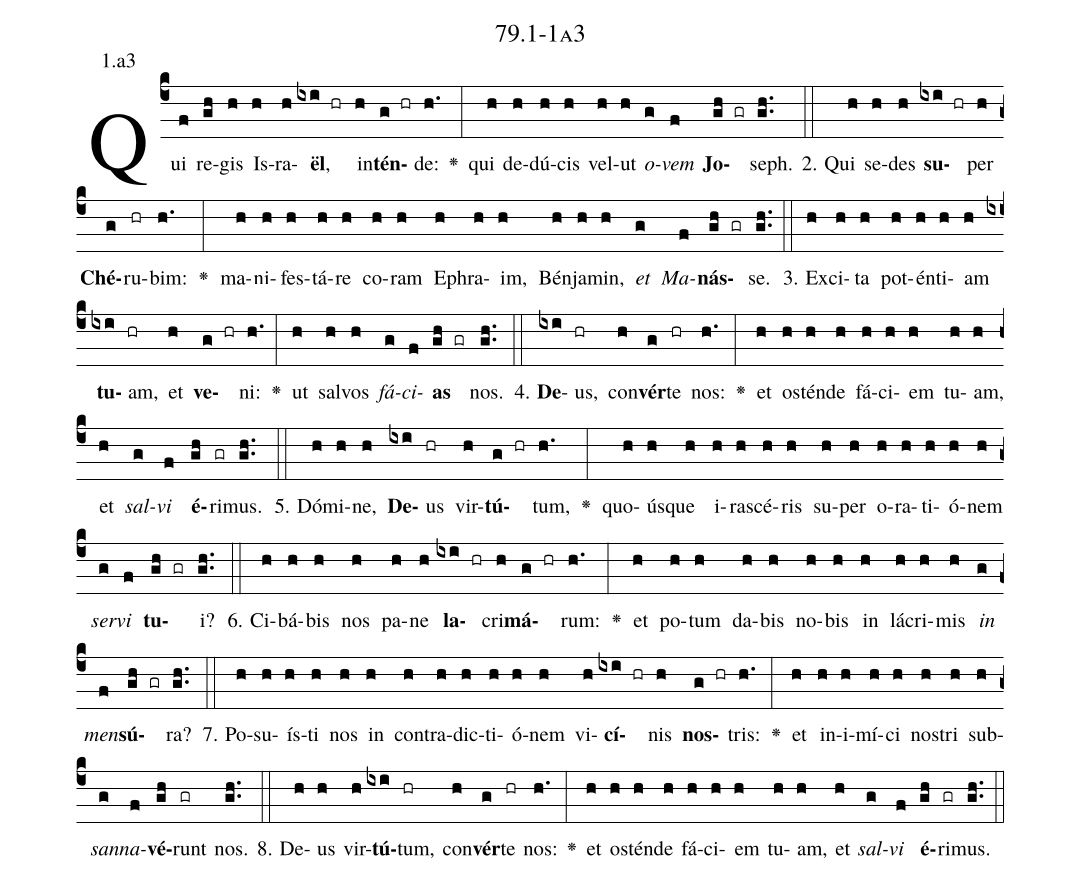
name: 79.1-1a3;
annotation: 1.a3;
%%
(c4)Qui(f) re(gh)gis(h) Is(h)ra(h)<b>ël</b>,(ixi hr) in(h)<b>tén</b>(g hr)de:(h.) <v>\greheightstar</v>(:) qui(h) de(h)dú(h)cis(h) vel(h)ut(h) <i>o</i>(g)<i>vem</i>(f) <b>Jo</b>(gh gr)seph.(gh..) (::)
2. Qui(h) se(h)des(h) <b>su</b>(ixi hr)per(h) <b>Ché</b>(g)ru(hr)bim:(h.) <v>\greheightstar</v>(:) ma(h)ni(h)fes(h)tá(h)re(h) co(h)ram(h) E(h)phra(h)im,(h) Bén(h)ja(h)min,(h) <i>et</i>(g) <i>Ma</i>(f)<b>nás</b>(gh gr)se.(gh..) (::)
3. Ex(h)ci(h)ta(h) pot(h)én(h)ti(h)am(h) <b>tu</b>(ixi)am,(hr) et(h) <b>ve</b>(g hr)ni:(h.) <v>\greheightstar</v>(:) ut(h) sal(h)vos(h) <i>fá</i>(g)<i>ci</i>(f)<b>as</b>(gh gr) nos.(gh..) (::)
4. <b>De</b>(ixi)us,(hr) con(h)<b>vér</b>(g)te(hr) nos:(h.) <v>\greheightstar</v>(:) et(h) os(h)tén(h)de(h) fá(h)ci(h)em(h) tu(h)am,(h) et(h) <i>sal</i>(g)<i>vi</i>(f) <b>é</b>(gh)ri(gr)mus.(gh..) (::)
5. Dó(h)mi(h)ne,(h) <b>De</b>(ixi)us(hr) vir(h)<b>tú</b>(g hr)tum,(h.) <v>\greheightstar</v>(:) quo(h)ús(h)que(h) i(h)ra(h)scé(h)ris(h) su(h)per(h) o(h)ra(h)ti(h)ó(h)nem(h) <i>ser</i>(g)<i>vi</i>(f) <b>tu</b>(gh gr)i?(gh..) (::)
6. Ci(h)bá(h)bis(h) nos(h) pa(h)ne(h) <b>la</b>(ixi hr)cri(h)<b>má</b>(g hr)rum:(h.) <v>\greheightstar</v>(:) et(h) po(h)tum(h) da(h)bis(h) no(h)bis(h) in(h) lá(h)cri(h)mis(h) <i>in</i>(g) <i>men</i>(f)<b>sú</b>(gh gr)ra?(gh..) (::)
7. Po(h)su(h)ís(h)ti(h) nos(h) in(h) con(h)tra(h)dic(h)ti(h)ó(h)nem(h) vi(h)<b>cí</b>(ixi hr)nis(h) <b>nos</b>(g hr)tris:(h.) <v>\greheightstar</v>(:) et(h) in(h)i(h)mí(h)ci(h) nos(h)tri(h) sub(h)<i>san</i>(g)<i>na</i>(f)<b>vé</b>(gh)runt(gr) nos.(gh..) (::)
8. De(h)us(h) vir(h)<b>tú</b>(ixi)tum,(hr) con(h)<b>vér</b>(g)te(hr) nos:(h.) <v>\greheightstar</v>(:) et(h) os(h)tén(h)de(h) fá(h)ci(h)em(h) tu(h)am,(h) et(h) <i>sal</i>(g)<i>vi</i>(f) <b>é</b>(gh)ri(gr)mus.(gh..) (::)
